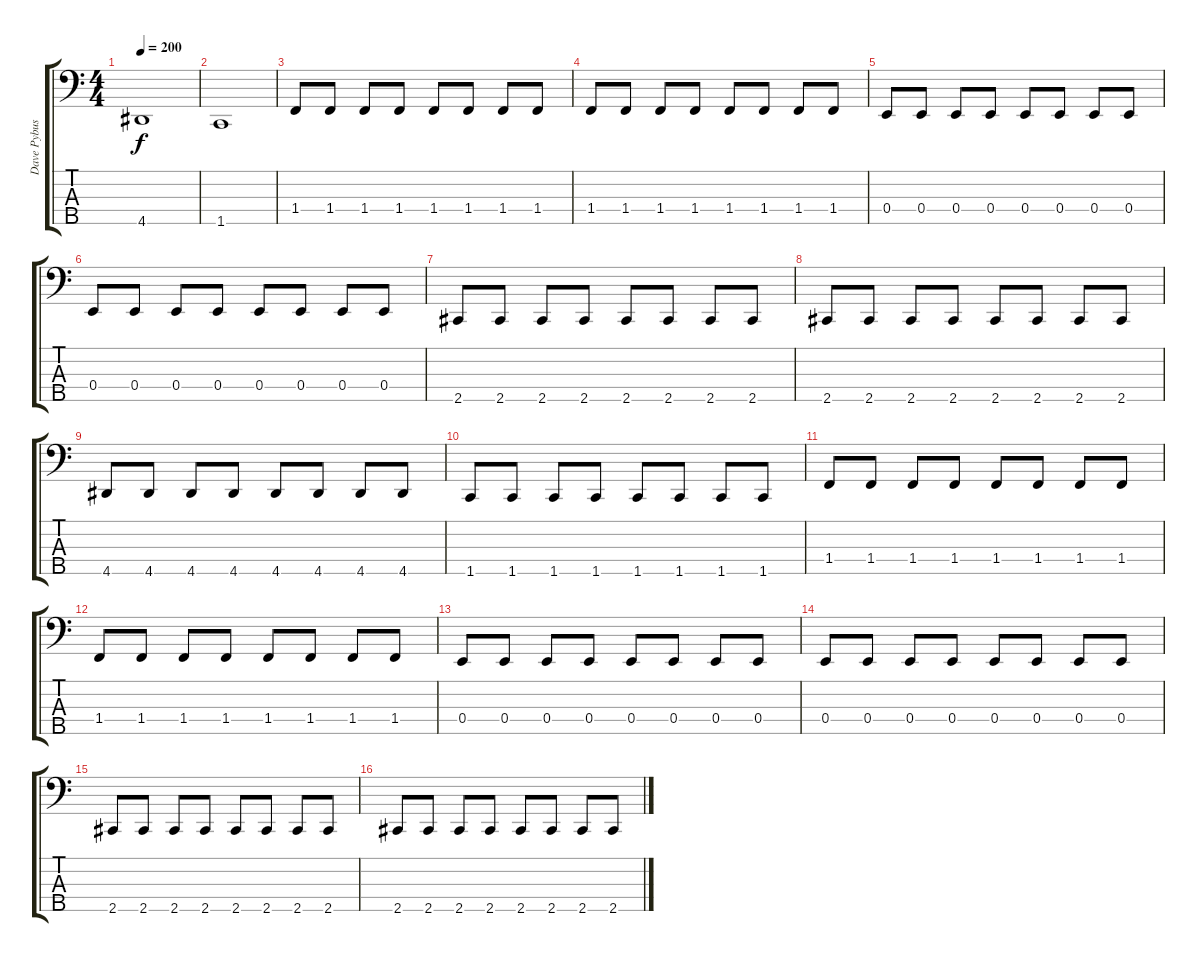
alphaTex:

\track ("Dave Pybus" "Dave Pybus") {instrument electricbasspick}
\staff {score tabs}
\tuning (G2 D2 A1 E1 B0) {hide}
\ts (4 4)
\tempo 200
\clef f4
\ks c
4.5.1{dy f} |
1.5.1 |
1.4.8 1.4.8 1.4.8 1.4.8 1.4.8 1.4.8 1.4.8 1.4.8 |
1.4.8 1.4.8 1.4.8 1.4.8 1.4.8 1.4.8 1.4.8 1.4.8 |
0.4.8 0.4.8 0.4.8 0.4.8 0.4.8 0.4.8 0.4.8 0.4.8 |
0.4.8 0.4.8 0.4.8 0.4.8 0.4.8 0.4.8 0.4.8 0.4.8 |
2.5.8 2.5.8 2.5.8 2.5.8 2.5.8 2.5.8 2.5.8 2.5.8 |
2.5.8 2.5.8 2.5.8 2.5.8 2.5.8 2.5.8 2.5.8 2.5.8 |
4.5.8 4.5.8 4.5.8 4.5.8 4.5.8 4.5.8 4.5.8 4.5.8 |
1.5.8 1.5.8 1.5.8 1.5.8 1.5.8 1.5.8 1.5.8 1.5.8 |
1.4.8 1.4.8 1.4.8 1.4.8 1.4.8 1.4.8 1.4.8 1.4.8 |
1.4.8 1.4.8 1.4.8 1.4.8 1.4.8 1.4.8 1.4.8 1.4.8 |
0.4.8 0.4.8 0.4.8 0.4.8 0.4.8 0.4.8 0.4.8 0.4.8 |
0.4.8 0.4.8 0.4.8 0.4.8 0.4.8 0.4.8 0.4.8 0.4.8 |
2.5.8 2.5.8 2.5.8 2.5.8 2.5.8 2.5.8 2.5.8 2.5.8 |
2.5.8 2.5.8 2.5.8 2.5.8 2.5.8 2.5.8 2.5.8 2.5.8
